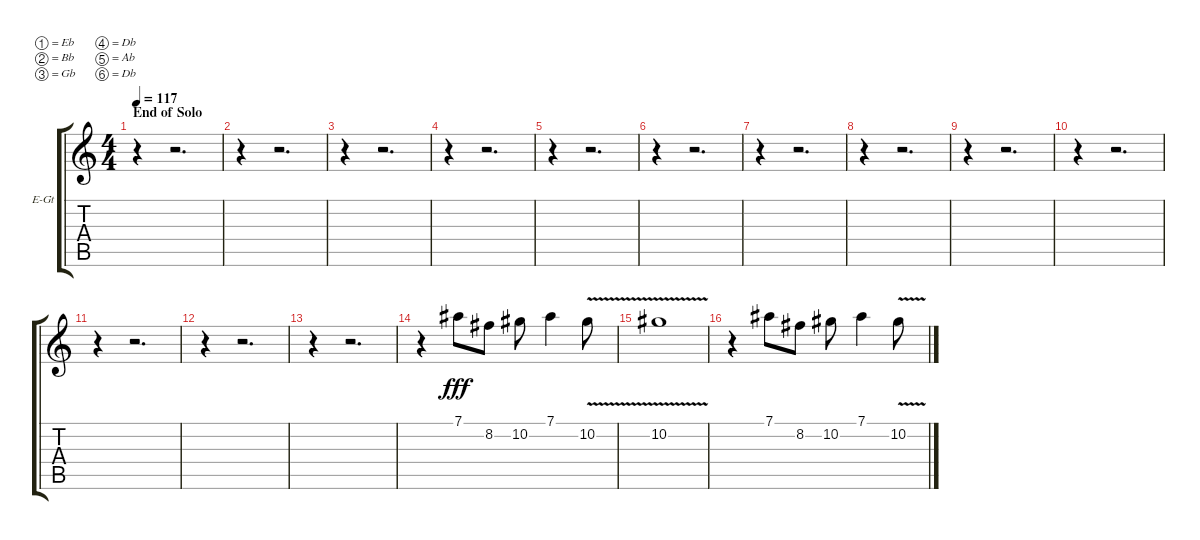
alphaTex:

\bracketExtendMode groupsimilarinstruments
\firstSystemTrackNameOrientation horizontal
\otherSystemsTrackNameOrientation horizontal
\track ("Harmony Guitar" "E-Gt") {instrument distortionguitar}
\staff {score tabs}
\tuning (Eb4 Bb3 Gb3 Db3 Ab2 Db2)
\ts (4 4)
\section ("" "End of Solo")
\tempo 117
\clef g2
\ks c
r.4{dy fff} r.2{d} |
r.4 r.2{d} |
r.4 r.2{d} |
r.4 r.2{d} |
r.4 r.2{d} |
r.4 r.2{d} |
r.4 r.2{d} |
r.4 r.2{d} |
r.4 r.2{d} |
r.4 r.2{d} |
r.4 r.2{d} |
r.4 r.2{d} |
r.4 r.2{d} |
r.4 7.1.8 8.2.8 10.2.8 7.1.4 10.2{v}.8 |
10.2{v}.1 |
r.4 7.1.8 8.2.8 10.2.8 7.1.4 10.2{v}.8
